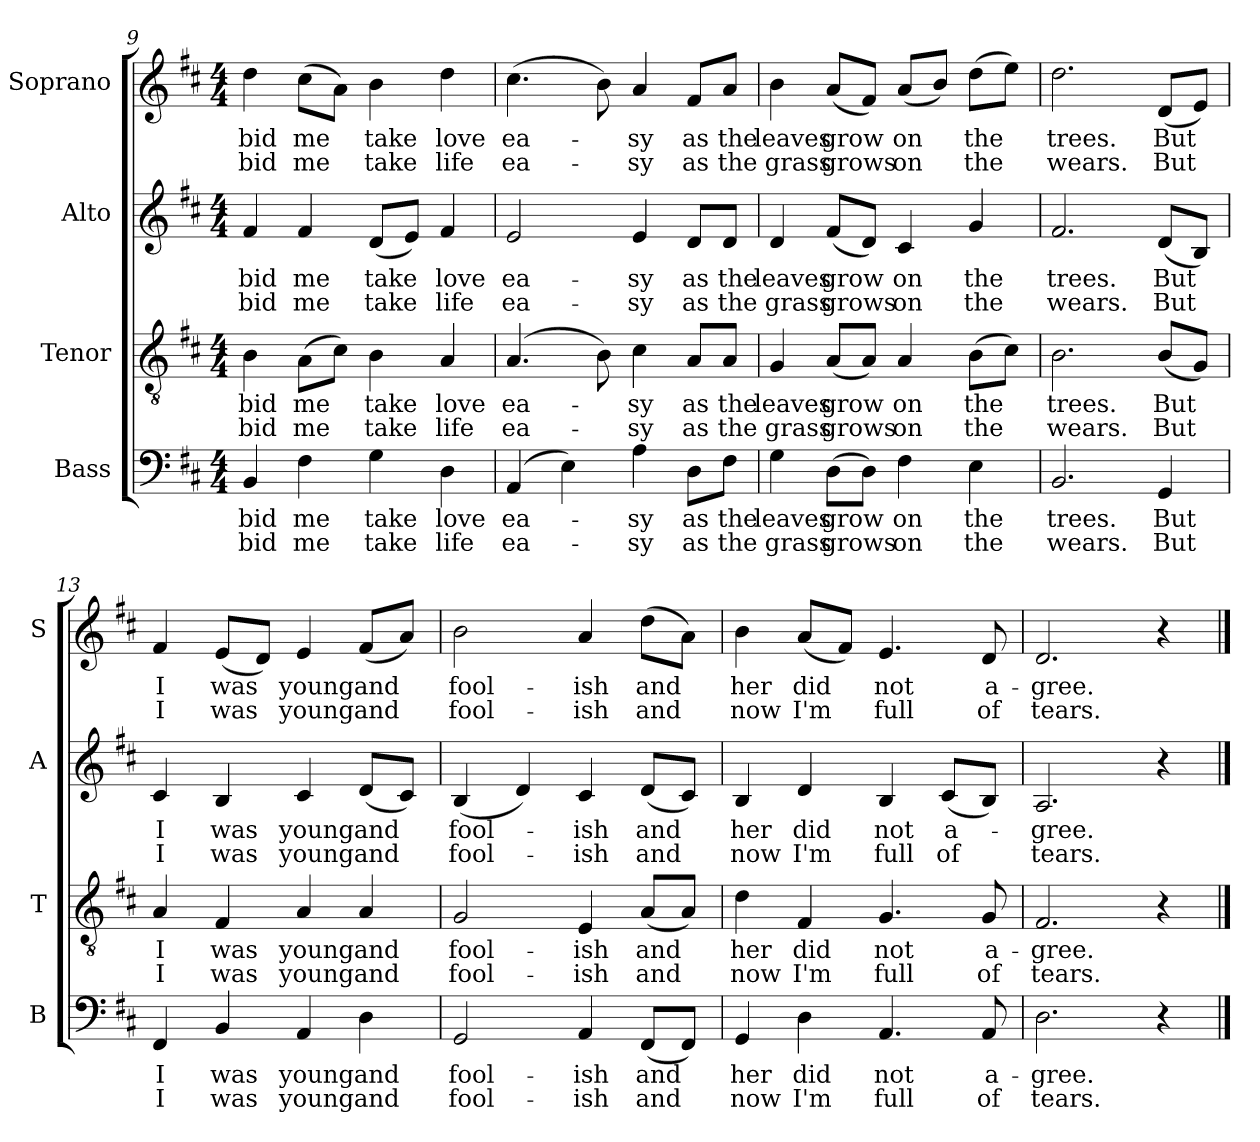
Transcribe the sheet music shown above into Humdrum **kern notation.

**kern	**text	**text	**kern	**text	**text	**kern	**text	**text	**kern	**text	**text
*part4	*part4	*part4	*part3	*part3	*part3	*part2	*part2	*part2	*part1	*part1	*part1
*staff4	*staff4	*staff4	*staff3	*staff3	*staff3	*staff2	*staff2	*staff2	*staff1	*staff1	*staff1
*I"Bass	*	*	*I"Tenor	*	*	*I"Alto	*	*	*I"Soprano	*	*
*I'B	*	*	*I'T	*	*	*I'A	*	*	*I'S	*	*
!!LO:PB:g=z
*clefF4	*	*	*clefGv2	*	*	*clefG2	*	*	*clefG2	*	*
*k[f#c#]	*	*	*k[f#c#]	*	*	*k[f#c#]	*	*	*k[f#c#]	*	*
*D:	*	*	*D:	*	*	*D:	*	*	*D:	*	*
*M4/4	*	*	*M4/4	*	*	*M4/4	*	*	*M4/4	*	*
=9	=9	=9	=9	=9	=9	=9	=9	=9	=9	=9	=9
!	!LO:LY:b	!LO:LY:b	!	!LO:LY:b	!LO:LY:b	!	!LO:LY:b	!LO:LY:b	!	!LO:LY:b	!LO:LY:b
4BB/	bid	bid	4B\	bid	bid	4f#/	bid	bid	4dd\	bid	bid
!	!LO:LY:b	!LO:LY:b	!	!LO:LY:b	!LO:LY:b	!	!LO:LY:b	!LO:LY:b	!	!LO:LY:b	!LO:LY:b
4F#\	me	me	(>8A\L	me	me	4f#/	me	me	(>8cc#\L	me	me
.	.	.	8c#\J)	.	.	.	.	.	8a\J)	.	.
!	!LO:LY:b	!LO:LY:b	!	!LO:LY:b	!LO:LY:b	!	!LO:LY:b	!LO:LY:b	!	!LO:LY:b	!LO:LY:b
4G\	take	take	4B\	take	take	(<8d/L	take	take	4b\	take	take
.	.	.	.	.	.	8e/J)	.	.	.	.	.
!	!LO:LY:b	!LO:LY:b	!	!LO:LY:b	!LO:LY:b	!	!LO:LY:b	!LO:LY:b	!	!LO:LY:b	!LO:LY:b
4D\	love	life	4A/	love	life	4f#/	love	life	4dd\	love	life
=10	=10	=10	=10	=10	=10	=10	=10	=10	=10	=10	=10
!	!LO:LY:b	!LO:LY:b	!	!LO:LY:b	!LO:LY:b	!	!LO:LY:b	!LO:LY:b	!	!LO:LY:b	!LO:LY:b
(>4AA/	ea-	ea-	(>4.A/	ea-	ea-	2e/	ea-	ea-	(>4.cc#\	ea-	ea-
4E\)	.	.	.	.	.	.	.	.	.	.	.
.	.	.	8B\)	.	.	.	.	.	8b\)	.	.
!	!LO:LY:b	!LO:LY:b	!	!LO:LY:b	!LO:LY:b	!	!LO:LY:b	!LO:LY:b	!	!LO:LY:b	!LO:LY:b
4A\	-sy	-sy	4c#\	-sy	-sy	4e/	-sy	-sy	4a/	-sy	-sy
!	!LO:LY:b	!LO:LY:b	!	!LO:LY:b	!LO:LY:b	!	!LO:LY:b	!LO:LY:b	!	!LO:LY:b	!LO:LY:b
8D\L	as	as	8A/L	as	as	8d/L	as	as	8f#/L	as	as
!	!LO:LY:b	!LO:LY:b	!	!LO:LY:b	!LO:LY:b	!	!LO:LY:b	!LO:LY:b	!	!LO:LY:b	!LO:LY:b
8F#\J	the	the	8A/J	the	the	8d/J	the	the	8a/J	the	the
=11	=11	=11	=11	=11	=11	=11	=11	=11	=11	=11	=11
!	!LO:LY:b	!LO:LY:b	!	!LO:LY:b	!LO:LY:b	!	!LO:LY:b	!LO:LY:b	!	!LO:LY:b	!LO:LY:b
4G\	leaves	grass	4G/	leaves	grass	4d/	leaves	grass	4b\	leaves	grass
!	!LO:LY:b	!LO:LY:b	!	!LO:LY:b	!LO:LY:b	!	!LO:LY:b	!LO:LY:b	!	!LO:LY:b	!LO:LY:b
(>8D\L	grow	grows	(<8A/L	grow	grows	(<8f#/L	grow	grows	(<8a/L	grow	grows
8D\J)	.	.	8A/J)	.	.	8d/J)	.	.	8f#/J)	.	.
!	!LO:LY:b	!LO:LY:b	!	!LO:LY:b	!LO:LY:b	!	!LO:LY:b	!LO:LY:b	!	!LO:LY:b	!LO:LY:b
4F#\	on	on	4A/	on	on	4c#/	on	on	(<8a/L	on	on
.	.	.	.	.	.	.	.	.	8b/J)	.	.
!	!LO:LY:b	!LO:LY:b	!	!LO:LY:b	!LO:LY:b	!	!LO:LY:b	!LO:LY:b	!	!LO:LY:b	!LO:LY:b
4E\	the	the	(>8B\L	the	the	4g/	the	the	(>8dd\L	the	the
.	.	.	8c#\J)	.	.	.	.	.	8ee\J)	.	.
=12	=12	=12	=12	=12	=12	=12	=12	=12	=12	=12	=12
!	!LO:LY:b	!LO:LY:b	!	!LO:LY:b	!LO:LY:b	!	!LO:LY:b	!LO:LY:b	!	!LO:LY:b	!LO:LY:b
2.BB/	trees.	wears.	2.B\	trees.	wears.	2.f#/	trees.	wears.	2.dd\	trees.	wears.
!	!LO:LY:b	!LO:LY:b	!	!LO:LY:b	!LO:LY:b	!	!LO:LY:b	!LO:LY:b	!	!LO:LY:b	!LO:LY:b
4GG/	But	But	(<8B/L	But	But	(<8d/L	But	But	(<8d/L	But	But
.	.	.	8G/J)	.	.	8B/J)	.	.	8e/J)	.	.
!!LO:LB:g=z
=13	=13	=13	=13	=13	=13	=13	=13	=13	=13	=13	=13
!	!LO:LY:b	!LO:LY:b	!	!LO:LY:b	!LO:LY:b	!	!LO:LY:b	!LO:LY:b	!	!LO:LY:b	!LO:LY:b
4FF#/	I	I	4A/	I	I	4c#/	I	I	4f#/	I	I
!	!LO:LY:b	!LO:LY:b	!	!LO:LY:b	!LO:LY:b	!	!LO:LY:b	!LO:LY:b	!	!LO:LY:b	!LO:LY:b
4BB/	was	was	4F#/	was	was	4B/	was	was	(<8e/L	was	was
.	.	.	.	.	.	.	.	.	8d/J)	.	.
!	!LO:LY:b	!LO:LY:b	!	!LO:LY:b	!LO:LY:b	!	!LO:LY:b	!LO:LY:b	!	!LO:LY:b	!LO:LY:b
4AA/	young	young	4A/	young	young	4c#/	young	young	4e/	young	young
!	!LO:LY:b	!LO:LY:b	!	!LO:LY:b	!LO:LY:b	!	!LO:LY:b	!LO:LY:b	!	!LO:LY:b	!LO:LY:b
4D\	and	and	4A/	and	and	(<8d/L	and	and	(<8f#/L	and	and
.	.	.	.	.	.	8c#/J)	.	.	8a/J)	.	.
=14	=14	=14	=14	=14	=14	=14	=14	=14	=14	=14	=14
!	!LO:LY:b	!LO:LY:b	!	!LO:LY:b	!LO:LY:b	!	!LO:LY:b	!LO:LY:b	!	!LO:LY:b	!LO:LY:b
2GG/	fool-	fool-	2G/	fool-	fool-	(<4B/	fool-	fool-	2b\	fool-	fool-
.	.	.	.	.	.	4d/)	.	.	.	.	.
!	!LO:LY:b	!LO:LY:b	!	!LO:LY:b	!LO:LY:b	!	!LO:LY:b	!LO:LY:b	!	!LO:LY:b	!LO:LY:b
4AA/	-ish	-ish	4E/	-ish	-ish	4c#/	-ish	-ish	4a/	-ish	-ish
!	!LO:LY:b	!LO:LY:b	!	!LO:LY:b	!LO:LY:b	!	!LO:LY:b	!LO:LY:b	!	!LO:LY:b	!LO:LY:b
(<8FF#/L	and	and	(<8A/L	and	and	(<8d/L	and	and	(>8dd\L	and	and
8FF#/J)	.	.	8A/J)	.	.	8c#/J)	.	.	8a\J)	.	.
=15	=15	=15	=15	=15	=15	=15	=15	=15	=15	=15	=15
!	!LO:LY:b	!LO:LY:b	!	!LO:LY:b	!LO:LY:b	!	!LO:LY:b	!LO:LY:b	!	!LO:LY:b	!LO:LY:b
4GG/	her	now	4d\	her	now	4B/	her	now	4b\	her	now
!	!LO:LY:b	!LO:LY:b	!	!LO:LY:b	!LO:LY:b	!	!LO:LY:b	!LO:LY:b	!	!LO:LY:b	!LO:LY:b
4D\	did	I'm	4F#/	did	I'm	4d/	did	I'm	(<8a/L	did	I'm
.	.	.	.	.	.	.	.	.	8f#/J)	.	.
!	!LO:LY:b	!LO:LY:b	!	!LO:LY:b	!LO:LY:b	!	!LO:LY:b	!LO:LY:b	!	!LO:LY:b	!LO:LY:b
4.AA/	not	full	4.G/	not	full	4B/	not	full	4.e/	not	full
!	!	!	!	!	!	!	!LO:LY:b	!LO:LY:b	!	!	!
.	.	.	.	.	.	(<8c#/L	a-	of	.	.	.
!	!LO:LY:b	!LO:LY:b	!	!LO:LY:b	!LO:LY:b	!	!	!	!	!LO:LY:b	!LO:LY:b
8AA/	a-	of	8G/	a-	of	8B/J)	.	.	8d/	a-	of
=16	=16	=16	=16	=16	=16	=16	=16	=16	=16	=16	=16
!	!LO:LY:b	!LO:LY:b	!	!LO:LY:b	!LO:LY:b	!	!LO:LY:b	!LO:LY:b	!	!LO:LY:b	!LO:LY:b
2.D\	-gree.	tears.	2.F#/	-gree.	tears.	2.A/	-gree.	tears.	2.d/	-gree.	tears.
4r	.	.	4r	.	.	4r	.	.	4r	.	.
==	==	==	==	==	==	==	==	==	==	==	==
*-	*-	*-	*-	*-	*-	*-	*-	*-	*-	*-	*-
